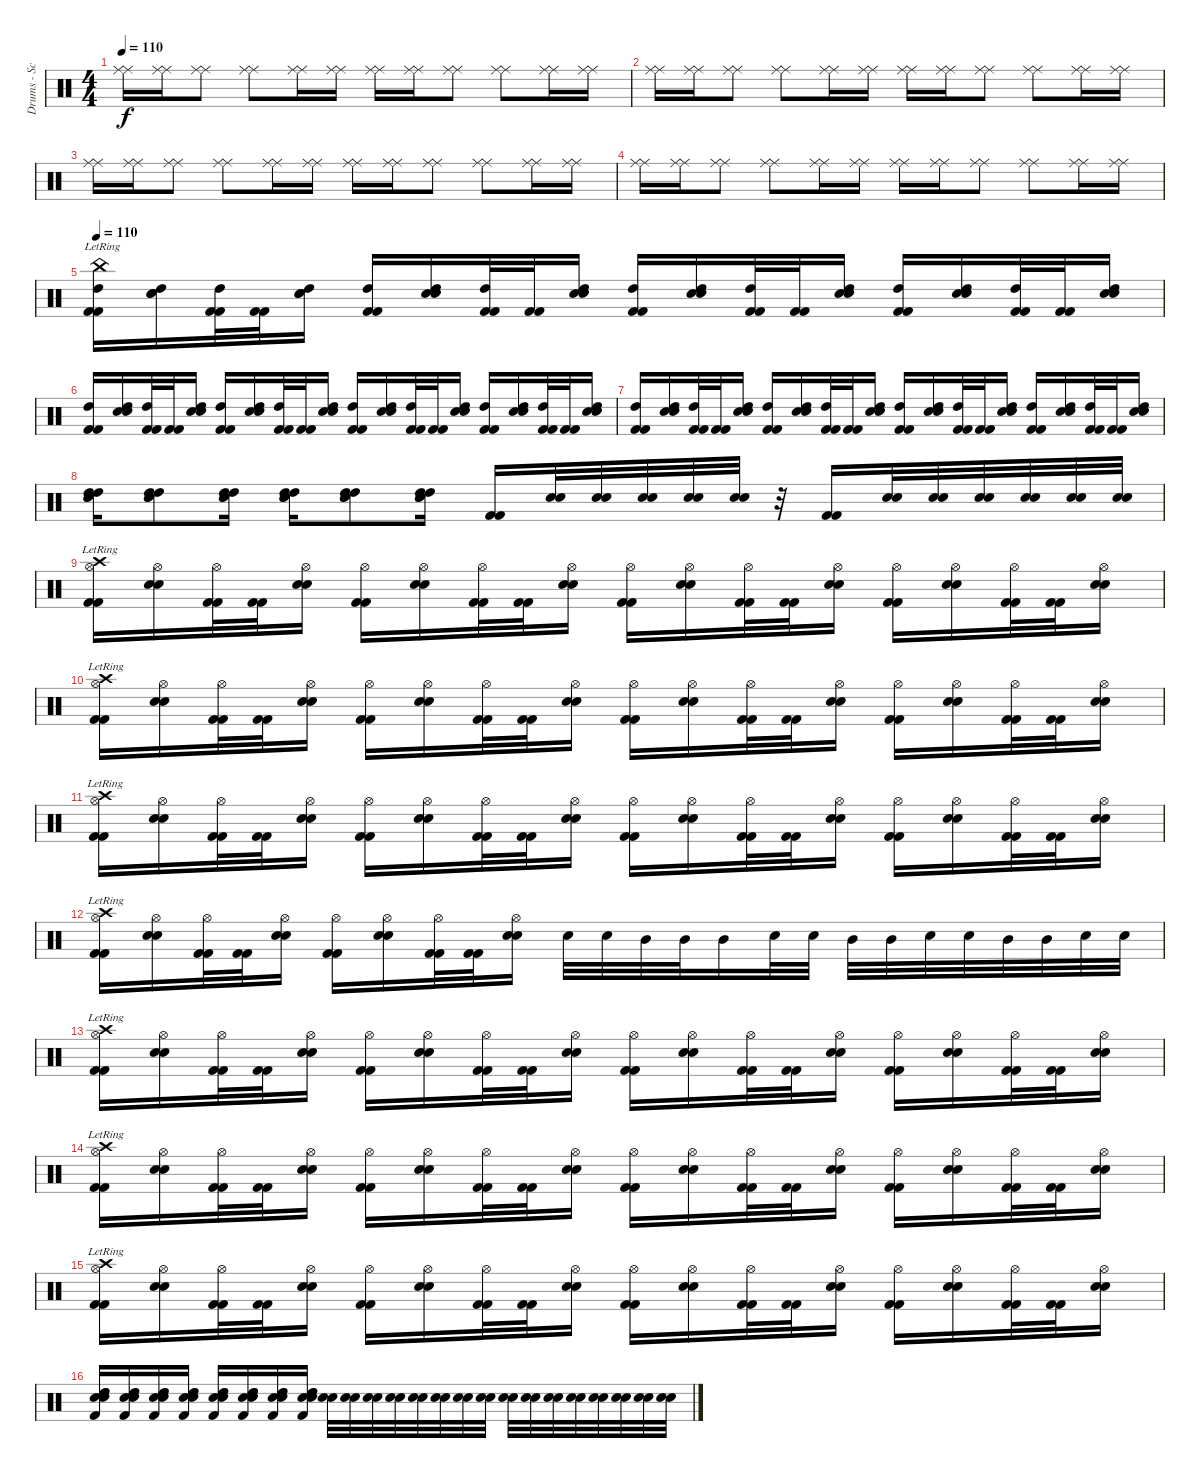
\track ("Drums - Scott" "Drums - Sc") {instrument percussion}
\staff {score}
\articulation defaults
\ts (4 4)
\tempo 110
\clef neutral
\ks c
("Ride (middle)" "Ride (middle)").16{dy f} ("Ride (middle)" "Ride (middle)").16 ("Ride (middle)" "Ride (middle)").8 ("Ride (middle)" "Ride (middle)").8 ("Ride (middle)" "Ride (middle)").16 ("Ride (middle)" "Ride (middle)").16 ("Ride (middle)" "Ride (middle)").16 ("Ride (middle)" "Ride (middle)").16 ("Ride (middle)" "Ride (middle)").8 ("Ride (middle)" "Ride (middle)").8 ("Ride (middle)" "Ride (middle)").16 ("Ride (middle)" "Ride (middle)").16 |
("Ride (middle)" "Ride (middle)").16 ("Ride (middle)" "Ride (middle)").16 ("Ride (middle)" "Ride (middle)").8 ("Ride (middle)" "Ride (middle)").8 ("Ride (middle)" "Ride (middle)").16 ("Ride (middle)" "Ride (middle)").16 ("Ride (middle)" "Ride (middle)").16 ("Ride (middle)" "Ride (middle)").16 ("Ride (middle)" "Ride (middle)").8 ("Ride (middle)" "Ride (middle)").8 ("Ride (middle)" "Ride (middle)").16 ("Ride (middle)" "Ride (middle)").16 |
("Ride (middle)" "Ride (middle)").16 ("Ride (middle)" "Ride (middle)").16 ("Ride (middle)" "Ride (middle)").8 ("Ride (middle)" "Ride (middle)").8 ("Ride (middle)" "Ride (middle)").16 ("Ride (middle)" "Ride (middle)").16 ("Ride (middle)" "Ride (middle)").16 ("Ride (middle)" "Ride (middle)").16 ("Ride (middle)" "Ride (middle)").8 ("Ride (middle)" "Ride (middle)").8 ("Ride (middle)" "Ride (middle)").16 ("Ride (middle)" "Ride (middle)").16 |
("Ride (middle)" "Ride (middle)").16 ("Ride (middle)" "Ride (middle)").16 ("Ride (middle)" "Ride (middle)").8 ("Ride (middle)" "Ride (middle)").8 ("Ride (middle)" "Ride (middle)").16 ("Ride (middle)" "Ride (middle)").16 ("Ride (middle)" "Ride (middle)").16 ("Ride (middle)" "Ride (middle)").16 ("Ride (middle)" "Ride (middle)").8 ("Ride (middle)" "Ride (middle)").8 ("Ride (middle)" "Ride (middle)").16 ("Ride (middle)" "Ride (middle)").16 |
\tempo 110
("Kick (hit) 2" "Kick (hit) 2" "High Tom (hit)" "China (hit)"{lr}).16 ("Snare (hit) 2" "Snare (hit) 2" "High Tom (hit)").16 ("Kick (hit) 2" "Kick (hit) 2" "High Tom (hit)").32 ("Kick (hit) 2" "Kick (hit) 2").32 ("Snare (hit) 2" "Snare (hit) 2" "High Tom (hit)").16 ("Kick (hit) 2" "Kick (hit) 2" "High Tom (hit)").16 ("Snare (hit) 2" "Snare (hit) 2" "High Tom (hit)").16 ("Kick (hit) 2" "Kick (hit) 2" "High Tom (hit)").32 ("Kick (hit) 2" "Kick (hit) 2").32 ("Snare (hit) 2" "Snare (hit) 2" "High Tom (hit)").16 ("Kick (hit) 2" "Kick (hit) 2" "High Tom (hit)").16 ("Snare (hit) 2" "Snare (hit) 2" "High Tom (hit)").16 ("Kick (hit) 2" "Kick (hit) 2" "High Tom (hit)").32 ("Kick (hit) 2" "Kick (hit) 2").32 ("Snare (hit) 2" "Snare (hit) 2" "High Tom (hit)").16 ("Kick (hit) 2" "Kick (hit) 2" "High Tom (hit)").16 ("Snare (hit) 2" "Snare (hit) 2" "High Tom (hit)").16 ("Kick (hit) 2" "Kick (hit) 2" "High Tom (hit)").32 ("Kick (hit) 2" "Kick (hit) 2").32 ("Snare (hit) 2" "Snare (hit) 2" "High Tom (hit)").16 |
("Kick (hit) 2" "Kick (hit) 2" "High Tom (hit)").16 ("Snare (hit) 2" "Snare (hit) 2" "High Tom (hit)").16 ("Kick (hit) 2" "Kick (hit) 2" "High Tom (hit)").32 ("Kick (hit) 2" "Kick (hit) 2").32 ("Snare (hit) 2" "Snare (hit) 2" "High Tom (hit)").16 ("Kick (hit) 2" "Kick (hit) 2" "High Tom (hit)").16 ("Snare (hit) 2" "Snare (hit) 2" "High Tom (hit)").16 ("Kick (hit) 2" "Kick (hit) 2" "High Tom (hit)").32 ("Kick (hit) 2" "Kick (hit) 2").32 ("Snare (hit) 2" "Snare (hit) 2" "High Tom (hit)").16 ("Kick (hit) 2" "Kick (hit) 2" "High Tom (hit)").16 ("Snare (hit) 2" "Snare (hit) 2" "High Tom (hit)").16 ("Kick (hit) 2" "Kick (hit) 2" "High Tom (hit)").32 ("Kick (hit) 2" "Kick (hit) 2").32 ("Snare (hit) 2" "Snare (hit) 2" "High Tom (hit)").16 ("Kick (hit) 2" "Kick (hit) 2" "High Tom (hit)").16 ("Snare (hit) 2" "Snare (hit) 2" "High Tom (hit)").16 ("Kick (hit) 2" "Kick (hit) 2" "High Tom (hit)").32 ("Kick (hit) 2" "Kick (hit) 2").32 ("Snare (hit) 2" "Snare (hit) 2" "High Tom (hit)").16 |
("Kick (hit) 2" "Kick (hit) 2" "High Tom (hit)").16 ("Snare (hit) 2" "Snare (hit) 2" "High Tom (hit)").16 ("Kick (hit) 2" "Kick (hit) 2" "High Tom (hit)").32 ("Kick (hit) 2" "Kick (hit) 2").32 ("Snare (hit) 2" "Snare (hit) 2" "High Tom (hit)").16 ("Kick (hit) 2" "Kick (hit) 2" "High Tom (hit)").16 ("Snare (hit) 2" "Snare (hit) 2" "High Tom (hit)").16 ("Kick (hit) 2" "Kick (hit) 2" "High Tom (hit)").32 ("Kick (hit) 2" "Kick (hit) 2").32 ("Snare (hit) 2" "Snare (hit) 2" "High Tom (hit)").16 ("Kick (hit) 2" "Kick (hit) 2" "High Tom (hit)").16 ("Snare (hit) 2" "Snare (hit) 2" "High Tom (hit)").16 ("Kick (hit) 2" "Kick (hit) 2" "High Tom (hit)").32 ("Kick (hit) 2" "Kick (hit) 2").32 ("Snare (hit) 2" "Snare (hit) 2" "High Tom (hit)").16 ("Kick (hit) 2" "Kick (hit) 2" "High Tom (hit)").16 ("Snare (hit) 2" "Snare (hit) 2" "High Tom (hit)").16 ("Kick (hit) 2" "Kick (hit) 2" "High Tom (hit)").32 ("Kick (hit) 2" "Kick (hit) 2").32 ("Snare (hit) 2" "Snare (hit) 2" "High Tom (hit)").16 |
("Snare (hit) 2" "Snare (hit) 2" "High Tom (hit)" "High Tom (hit)").16 ("Snare (hit) 2" "Snare (hit) 2" "High Tom (hit)" "High Tom (hit)").8 ("Snare (hit) 2" "Snare (hit) 2" "High Tom (hit)" "High Tom (hit)").16 ("Snare (hit) 2" "Snare (hit) 2" "High Tom (hit)" "High Tom (hit)").16 ("Snare (hit) 2" "Snare (hit) 2" "High Tom (hit)" "High Tom (hit)").8 ("Snare (hit) 2" "Snare (hit) 2" "High Tom (hit)" "High Tom (hit)").16 ("Kick (hit) 2" "Kick (hit) 2").16 ("Snare (hit) 2" "Snare (hit) 2").32 ("Snare (hit) 2" "Snare (hit) 2").32 ("Snare (hit) 2" "Snare (hit) 2").32 ("Snare (hit) 2" "Snare (hit) 2").32 ("Snare (hit) 2" "Snare (hit) 2").32 r.32 ("Kick (hit) 2" "Kick (hit) 2").16 ("Snare (hit) 2" "Snare (hit) 2").32 ("Snare (hit) 2" "Snare (hit) 2").32 ("Snare (hit) 2" "Snare (hit) 2").32 ("Snare (hit) 2" "Snare (hit) 2").32 ("Snare (hit) 2" "Snare (hit) 2").32 ("Snare (hit) 2" "Snare (hit) 2").32 |
("Kick (hit) 2" "Kick (hit) 2" "Hi-Hat (open)" "Crash high (hit)"{lr}).16 ("Snare (hit) 2" "Snare (hit) 2" "Hi-Hat (open)").16 ("Kick (hit) 2" "Kick (hit) 2" "Hi-Hat (open)").32 ("Kick (hit) 2" "Kick (hit) 2").32 ("Snare (hit) 2" "Snare (hit) 2" "Hi-Hat (open)").16 ("Kick (hit) 2" "Kick (hit) 2" "Hi-Hat (open)").16 ("Snare (hit) 2" "Snare (hit) 2" "Hi-Hat (open)").16 ("Kick (hit) 2" "Kick (hit) 2" "Hi-Hat (open)").32 ("Kick (hit) 2" "Kick (hit) 2").32 ("Snare (hit) 2" "Snare (hit) 2" "Hi-Hat (open)").16 ("Kick (hit) 2" "Kick (hit) 2" "Hi-Hat (open)").16 ("Snare (hit) 2" "Snare (hit) 2" "Hi-Hat (open)").16 ("Kick (hit) 2" "Kick (hit) 2" "Hi-Hat (open)").32 ("Kick (hit) 2" "Kick (hit) 2").32 ("Snare (hit) 2" "Snare (hit) 2" "Hi-Hat (open)").16 ("Kick (hit) 2" "Kick (hit) 2" "Hi-Hat (open)").16 ("Snare (hit) 2" "Snare (hit) 2" "Hi-Hat (open)").16 ("Kick (hit) 2" "Kick (hit) 2" "Hi-Hat (open)").32 ("Kick (hit) 2" "Kick (hit) 2").32 ("Snare (hit) 2" "Snare (hit) 2" "Hi-Hat (open)").16 |
("Kick (hit) 2" "Kick (hit) 2" "Hi-Hat (open)" "Crash high (hit)"{lr}).16 ("Snare (hit) 2" "Snare (hit) 2" "Hi-Hat (open)").16 ("Kick (hit) 2" "Kick (hit) 2" "Hi-Hat (open)").32 ("Kick (hit) 2" "Kick (hit) 2").32 ("Snare (hit) 2" "Snare (hit) 2" "Hi-Hat (open)").16 ("Kick (hit) 2" "Kick (hit) 2" "Hi-Hat (open)").16 ("Snare (hit) 2" "Snare (hit) 2" "Hi-Hat (open)").16 ("Kick (hit) 2" "Kick (hit) 2" "Hi-Hat (open)").32 ("Kick (hit) 2" "Kick (hit) 2").32 ("Snare (hit) 2" "Snare (hit) 2" "Hi-Hat (open)").16 ("Kick (hit) 2" "Kick (hit) 2" "Hi-Hat (open)").16 ("Snare (hit) 2" "Snare (hit) 2" "Hi-Hat (open)").16 ("Kick (hit) 2" "Kick (hit) 2" "Hi-Hat (open)").32 ("Kick (hit) 2" "Kick (hit) 2").32 ("Snare (hit) 2" "Snare (hit) 2" "Hi-Hat (open)").16 ("Kick (hit) 2" "Kick (hit) 2" "Hi-Hat (open)").16 ("Snare (hit) 2" "Snare (hit) 2" "Hi-Hat (open)").16 ("Kick (hit) 2" "Kick (hit) 2" "Hi-Hat (open)").32 ("Kick (hit) 2" "Kick (hit) 2").32 ("Snare (hit) 2" "Snare (hit) 2" "Hi-Hat (open)").16 |
("Kick (hit) 2" "Kick (hit) 2" "Hi-Hat (open)" "Crash high (hit)"{lr}).16 ("Snare (hit) 2" "Snare (hit) 2" "Hi-Hat (open)").16 ("Kick (hit) 2" "Kick (hit) 2" "Hi-Hat (open)").32 ("Kick (hit) 2" "Kick (hit) 2").32 ("Snare (hit) 2" "Snare (hit) 2" "Hi-Hat (open)").16 ("Kick (hit) 2" "Kick (hit) 2" "Hi-Hat (open)").16 ("Snare (hit) 2" "Snare (hit) 2" "Hi-Hat (open)").16 ("Kick (hit) 2" "Kick (hit) 2" "Hi-Hat (open)").32 ("Kick (hit) 2" "Kick (hit) 2").32 ("Snare (hit) 2" "Snare (hit) 2" "Hi-Hat (open)").16 ("Kick (hit) 2" "Kick (hit) 2" "Hi-Hat (open)").16 ("Snare (hit) 2" "Snare (hit) 2" "Hi-Hat (open)").16 ("Kick (hit) 2" "Kick (hit) 2" "Hi-Hat (open)").32 ("Kick (hit) 2" "Kick (hit) 2").32 ("Snare (hit) 2" "Snare (hit) 2" "Hi-Hat (open)").16 ("Kick (hit) 2" "Kick (hit) 2" "Hi-Hat (open)").16 ("Snare (hit) 2" "Snare (hit) 2" "Hi-Hat (open)").16 ("Kick (hit) 2" "Kick (hit) 2" "Hi-Hat (open)").32 ("Kick (hit) 2" "Kick (hit) 2").32 ("Snare (hit) 2" "Snare (hit) 2" "Hi-Hat (open)").16 |
("Kick (hit) 2" "Kick (hit) 2" "Hi-Hat (open)" "Crash high (hit)"{lr}).16 ("Snare (hit) 2" "Snare (hit) 2" "Hi-Hat (open)").16 ("Kick (hit) 2" "Kick (hit) 2" "Hi-Hat (open)").32 ("Kick (hit) 2" "Kick (hit) 2").32 ("Snare (hit) 2" "Snare (hit) 2" "Hi-Hat (open)").16 ("Kick (hit) 2" "Kick (hit) 2" "Hi-Hat (open)").16 ("Snare (hit) 2" "Snare (hit) 2" "Hi-Hat (open)").16 ("Kick (hit) 2" "Kick (hit) 2" "Hi-Hat (open)").32 ("Kick (hit) 2" "Kick (hit) 2").32 ("Snare (hit) 2" "Snare (hit) 2" "Hi-Hat (open)").16 "Snare (hit) 2".32 "Snare (hit) 2".32 "Mid Tom (hit)".32 "Mid Tom (hit)".32 "Mid Tom (hit)".16 "Snare (hit) 2".32 "Snare (hit) 2".32 "Mid Tom (hit)".32 "Mid Tom (hit)".32 "Snare (hit) 2".32 "Snare (hit) 2".32 "Mid Tom (hit)".32 "Mid Tom (hit)".32 "Snare (hit) 2".32 "Snare (hit) 2".32 |
("Kick (hit) 2" "Kick (hit) 2" "Hi-Hat (open)" "Crash high (hit)"{lr}).16 ("Snare (hit) 2" "Snare (hit) 2" "Hi-Hat (open)").16 ("Kick (hit) 2" "Kick (hit) 2" "Hi-Hat (open)").32 ("Kick (hit) 2" "Kick (hit) 2").32 ("Snare (hit) 2" "Snare (hit) 2" "Hi-Hat (open)").16 ("Kick (hit) 2" "Kick (hit) 2" "Hi-Hat (open)").16 ("Snare (hit) 2" "Snare (hit) 2" "Hi-Hat (open)").16 ("Kick (hit) 2" "Kick (hit) 2" "Hi-Hat (open)").32 ("Kick (hit) 2" "Kick (hit) 2").32 ("Snare (hit) 2" "Snare (hit) 2" "Hi-Hat (open)").16 ("Kick (hit) 2" "Kick (hit) 2" "Hi-Hat (open)").16 ("Snare (hit) 2" "Snare (hit) 2" "Hi-Hat (open)").16 ("Kick (hit) 2" "Kick (hit) 2" "Hi-Hat (open)").32 ("Kick (hit) 2" "Kick (hit) 2").32 ("Snare (hit) 2" "Snare (hit) 2" "Hi-Hat (open)").16 ("Kick (hit) 2" "Kick (hit) 2" "Hi-Hat (open)").16 ("Snare (hit) 2" "Snare (hit) 2" "Hi-Hat (open)").16 ("Kick (hit) 2" "Kick (hit) 2" "Hi-Hat (open)").32 ("Kick (hit) 2" "Kick (hit) 2").32 ("Snare (hit) 2" "Snare (hit) 2" "Hi-Hat (open)").16 |
("Kick (hit) 2" "Kick (hit) 2" "Hi-Hat (open)" "Crash high (hit)"{lr}).16 ("Snare (hit) 2" "Snare (hit) 2" "Hi-Hat (open)").16 ("Kick (hit) 2" "Kick (hit) 2" "Hi-Hat (open)").32 ("Kick (hit) 2" "Kick (hit) 2").32 ("Snare (hit) 2" "Snare (hit) 2" "Hi-Hat (open)").16 ("Kick (hit) 2" "Kick (hit) 2" "Hi-Hat (open)").16 ("Snare (hit) 2" "Snare (hit) 2" "Hi-Hat (open)").16 ("Kick (hit) 2" "Kick (hit) 2" "Hi-Hat (open)").32 ("Kick (hit) 2" "Kick (hit) 2").32 ("Snare (hit) 2" "Snare (hit) 2" "Hi-Hat (open)").16 ("Kick (hit) 2" "Kick (hit) 2" "Hi-Hat (open)").16 ("Snare (hit) 2" "Snare (hit) 2" "Hi-Hat (open)").16 ("Kick (hit) 2" "Kick (hit) 2" "Hi-Hat (open)").32 ("Kick (hit) 2" "Kick (hit) 2").32 ("Snare (hit) 2" "Snare (hit) 2" "Hi-Hat (open)").16 ("Kick (hit) 2" "Kick (hit) 2" "Hi-Hat (open)").16 ("Snare (hit) 2" "Snare (hit) 2" "Hi-Hat (open)").16 ("Kick (hit) 2" "Kick (hit) 2" "Hi-Hat (open)").32 ("Kick (hit) 2" "Kick (hit) 2").32 ("Snare (hit) 2" "Snare (hit) 2" "Hi-Hat (open)").16 |
("Kick (hit) 2" "Kick (hit) 2" "Hi-Hat (open)" "Crash high (hit)"{lr}).16 ("Snare (hit) 2" "Snare (hit) 2" "Hi-Hat (open)").16 ("Kick (hit) 2" "Kick (hit) 2" "Hi-Hat (open)").32 ("Kick (hit) 2" "Kick (hit) 2").32 ("Snare (hit) 2" "Snare (hit) 2" "Hi-Hat (open)").16 ("Kick (hit) 2" "Kick (hit) 2" "Hi-Hat (open)").16 ("Snare (hit) 2" "Snare (hit) 2" "Hi-Hat (open)").16 ("Kick (hit) 2" "Kick (hit) 2" "Hi-Hat (open)").32 ("Kick (hit) 2" "Kick (hit) 2").32 ("Snare (hit) 2" "Snare (hit) 2" "Hi-Hat (open)").16 ("Kick (hit) 2" "Kick (hit) 2" "Hi-Hat (open)").16 ("Snare (hit) 2" "Snare (hit) 2" "Hi-Hat (open)").16 ("Kick (hit) 2" "Kick (hit) 2" "Hi-Hat (open)").32 ("Kick (hit) 2" "Kick (hit) 2").32 ("Snare (hit) 2" "Snare (hit) 2" "Hi-Hat (open)").16 ("Kick (hit) 2" "Kick (hit) 2" "Hi-Hat (open)").16 ("Snare (hit) 2" "Snare (hit) 2" "Hi-Hat (open)").16 ("Kick (hit) 2" "Kick (hit) 2" "Hi-Hat (open)").32 ("Kick (hit) 2" "Kick (hit) 2").32 ("Snare (hit) 2" "Snare (hit) 2" "Hi-Hat (open)").16 |
("Snare (hit) 2" "Snare (hit) 2" "High Tom (hit)" "High Tom (hit)" "Kick (hit) 2").16 ("Snare (hit) 2" "Snare (hit) 2" "High Tom (hit)" "High Tom (hit)" "Kick (hit) 2").16 ("Snare (hit) 2" "Snare (hit) 2" "High Tom (hit)" "High Tom (hit)" "Kick (hit) 2").16 ("Snare (hit) 2" "Snare (hit) 2" "High Tom (hit)" "High Tom (hit)" "Kick (hit) 2").16 ("Snare (hit) 2" "Snare (hit) 2" "High Tom (hit)" "High Tom (hit)" "Kick (hit) 2").16 ("Snare (hit) 2" "Snare (hit) 2" "High Tom (hit)" "High Tom (hit)" "Kick (hit) 2").16 ("Snare (hit) 2" "Snare (hit) 2" "High Tom (hit)" "High Tom (hit)" "Kick (hit) 2").16 ("Snare (hit) 2" "Snare (hit) 2" "High Tom (hit)" "High Tom (hit)" "Kick (hit) 2").16 ("Snare (hit) 2" "Snare (hit) 2").32 ("Snare (hit) 2" "Snare (hit) 2").32 ("Snare (hit) 2" "Snare (hit) 2").32 ("Snare (hit) 2" "Snare (hit) 2").32 ("Snare (hit) 2" "Snare (hit) 2").32 ("Snare (hit) 2" "Snare (hit) 2").32 ("Snare (hit) 2" "Snare (hit) 2").32 ("Snare (hit) 2" "Snare (hit) 2").32 ("Snare (hit) 2" "Snare (hit) 2").32 ("Snare (hit) 2" "Snare (hit) 2").32 ("Snare (hit) 2" "Snare (hit) 2").32 ("Snare (hit) 2" "Snare (hit) 2").32 ("Snare (hit) 2" "Snare (hit) 2").32 ("Snare (hit) 2" "Snare (hit) 2").32 ("Snare (hit) 2" "Snare (hit) 2").32 ("Snare (hit) 2" "Snare (hit) 2").32
